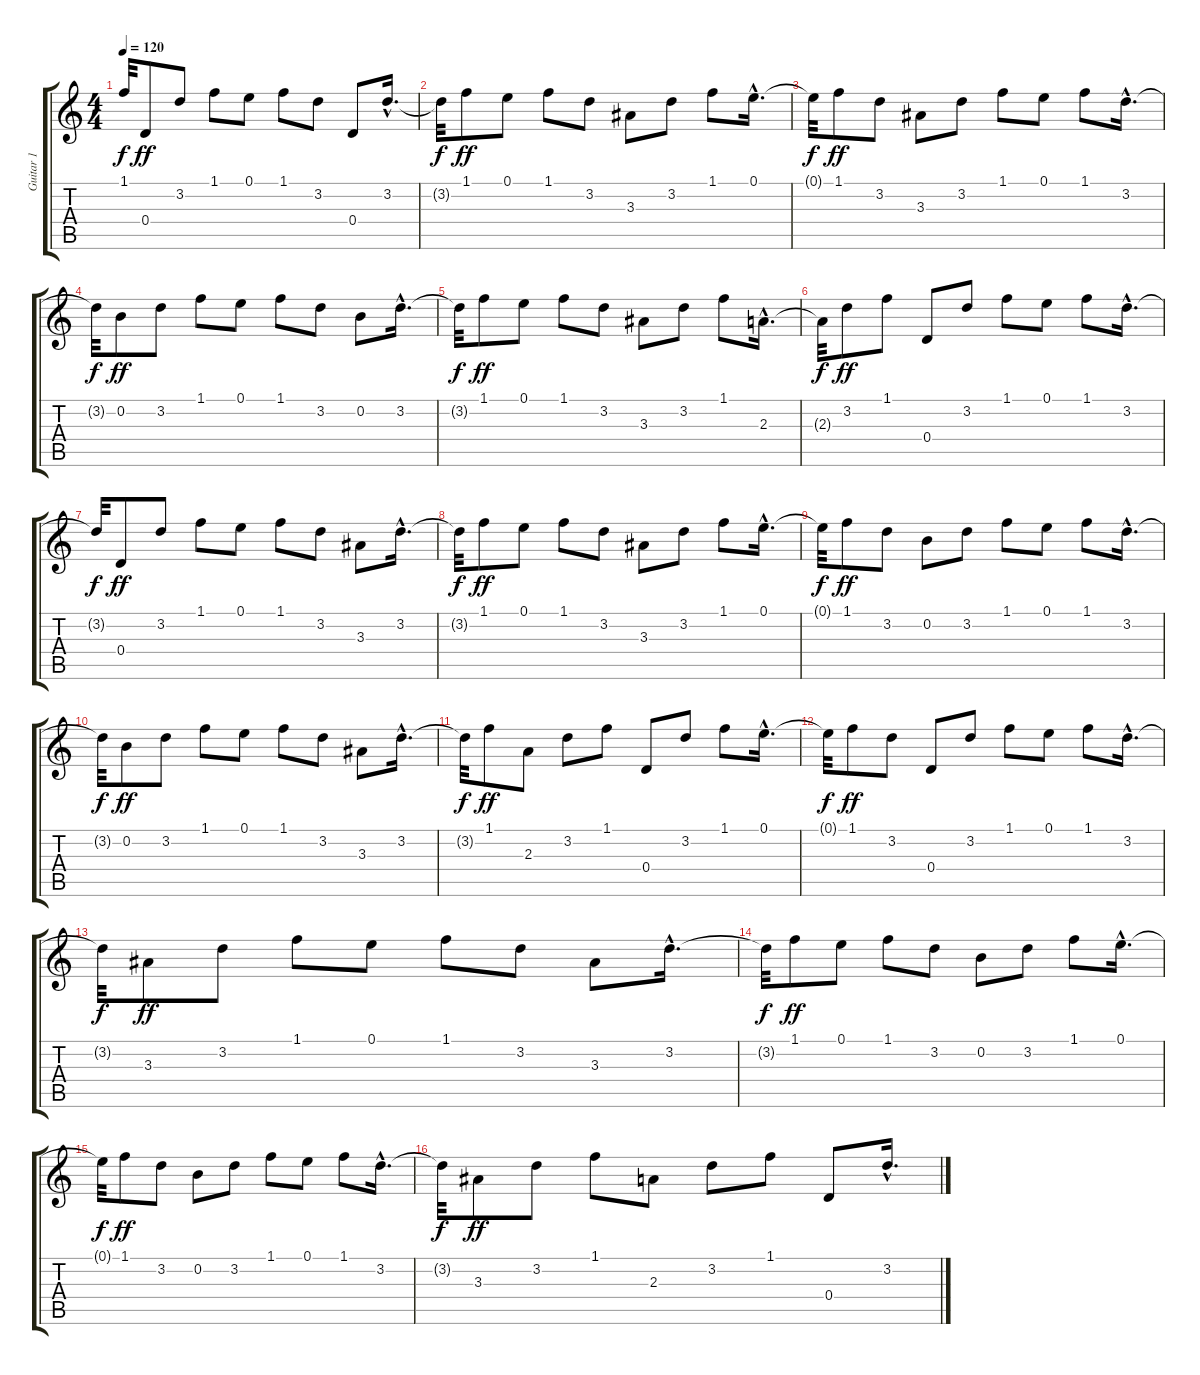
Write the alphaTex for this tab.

\track ("Guitar 1" "Guitar 1") {instrument acousticguitarsteel}
\staff {score tabs}
\tuning (E4 B3 G3 D3 A2 E2) {hide}
\ts (4 4)
\tempo 120
\clef g2
\ks c
1.1{t}.32{dy f} 0.4.8{dy ff} 3.2.8 1.1.8 0.1.8 1.1.8 3.2.8 0.4.8 3.2{hac}.16{d} |
3.2{t}.32{dy f} 1.1.8{dy ff} 0.1.8 1.1.8 3.2.8 3.3.8 3.2.8 1.1.8 0.1{hac}.16{d} |
0.1{t}.32{dy f} 1.1.8{dy ff} 3.2.8 3.3.8 3.2.8 1.1.8 0.1.8 1.1.8 3.2{hac}.16{d} |
3.2{t}.32{dy f} 0.2.8{dy ff} 3.2.8 1.1.8 0.1.8 1.1.8 3.2.8 0.2.8 3.2{hac}.16{d} |
3.2{t}.32{dy f} 1.1.8{dy ff} 0.1.8 1.1.8 3.2.8 3.3.8 3.2.8 1.1.8 2.3{hac}.16{d} |
2.3{t}.32{dy f} 3.2.8{dy ff} 1.1.8 0.4.8 3.2.8 1.1.8 0.1.8 1.1.8 3.2{hac}.16{d} |
3.2{t}.32{dy f} 0.4.8{dy ff} 3.2.8 1.1.8 0.1.8 1.1.8 3.2.8 3.3.8 3.2{hac}.16{d} |
3.2{t}.32{dy f} 1.1.8{dy ff} 0.1.8 1.1.8 3.2.8 3.3.8 3.2.8 1.1.8 0.1{hac}.16{d} |
0.1{t}.32{dy f} 1.1.8{dy ff} 3.2.8 0.2.8 3.2.8 1.1.8 0.1.8 1.1.8 3.2{hac}.16{d} |
3.2{t}.32{dy f} 0.2.8{dy ff} 3.2.8 1.1.8 0.1.8 1.1.8 3.2.8 3.3.8 3.2{hac}.16{d} |
3.2{t}.32{dy f} 1.1.8{dy ff} 2.3.8 3.2.8 1.1.8 0.4.8 3.2.8 1.1.8 0.1{hac}.16{d} |
0.1{t}.32{dy f} 1.1.8{dy ff} 3.2.8 0.4.8 3.2.8 1.1.8 0.1.8 1.1.8 3.2{hac}.16{d} |
3.2{t}.32{dy f} 3.3.8{dy ff} 3.2.8 1.1.8 0.1.8 1.1.8 3.2.8 3.3.8 3.2{hac}.16{d} |
3.2{t}.32{dy f} 1.1.8{dy ff} 0.1.8 1.1.8 3.2.8 0.2.8 3.2.8 1.1.8 0.1{hac}.16{d} |
0.1{t}.32{dy f} 1.1.8{dy ff} 3.2.8 0.2.8 3.2.8 1.1.8 0.1.8 1.1.8 3.2{hac}.16{d} |
3.2{t}.32{dy f} 3.3.8{dy ff} 3.2.8 1.1.8 2.3.8 3.2.8 1.1.8 0.4.8 3.2{hac}.16{d}
